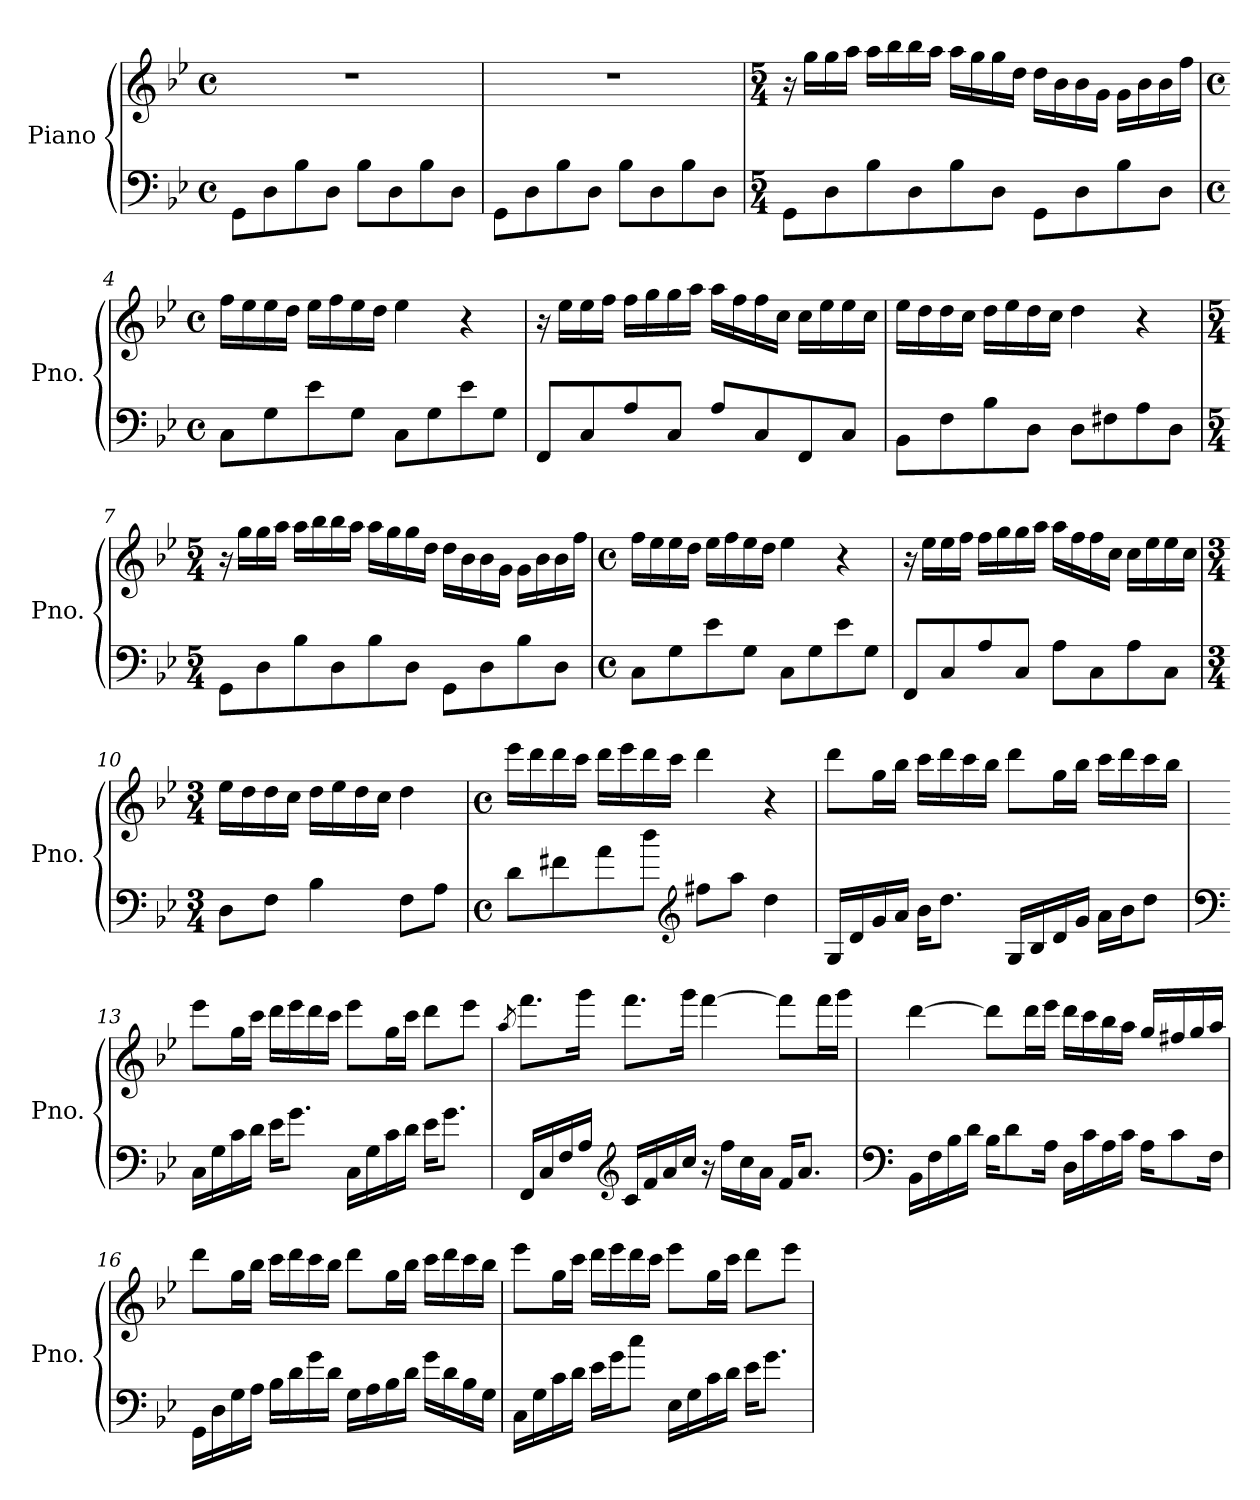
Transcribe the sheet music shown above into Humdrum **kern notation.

**kern	**kern	**dynam
*part1	*part1	*part1
*staff2	*staff1	*staff1/2
*I"Piano	*	*
*I'Pno.	*	*
*clefF4	*clefG2	*
*k[b-e-]	*k[b-e-]	*
*M4/4	*M4/4	*
*met(c)	*met(c)	*
*MM78	*MM78	*
=1	=1	=1
8GG\L	1r	.
8D\	.	.
8B-\	.	.
8D\J	.	.
8B-\L	.	.
8D\	.	.
8B-\	.	.
8D\J	.	.
=2	=2	=2
8GG\L	1r	.
8D\	.	.
8B-\	.	.
8D\J	.	.
8B-\L	.	.
8D\	.	.
8B-\	.	.
8D\J	.	.
=3	=3	=3
*M5/4	*M5/4	*
8GG\L	16r	.
.	16gg\LL	.
8D\	16gg\	.
.	16aa\JJ	.
8B-\	16aa\LL	.
.	16bb-\	.
8D\	16bb-\	.
.	16aa\JJ	.
8B-\	16aa\LL	.
.	16gg\	.
8D\J	16gg\	.
.	16dd\JJ	.
8GG\L	16dd\LL	.
.	16b-\	.
8D\	16b-\	.
.	16g\JJ	.
8B-\	16g\LL	.
.	16b-\	.
8D\J	16b-\	.
.	16ff\JJ	.
!!LO:LB:g=z
=4	=4	=4
*M4/4	*M4/4	*
*met(c)	*met(c)	*
8C\L	16ff\LL	.
.	16ee-\	.
8G\	16ee-\	.
.	16dd\JJ	.
8e-\	16ee-\LL	.
.	16ff\	.
8G\J	16ee-\	.
.	16dd\JJ	.
8C\L	4ee-\	.
8G\	.	.
8e-\	4r	.
8G\J	.	.
=5	=5	=5
8FF/L	16r	.
.	16ee-\LL	.
8C/	16ee-\	.
.	16ff\JJ	.
8A/	16ff\LL	.
.	16gg\	.
8C/J	16gg\	.
.	16aa\JJ	.
8A/L	16aa\LL	.
.	16ff\	.
8C/	16ff\	.
.	16cc\JJ	.
8FF/	16cc\LL	.
.	16ee-\	.
8C/J	16ee-\	.
.	16cc\JJ	.
=6	=6	=6
8BB-\L	16ee-\LL	.
.	16dd\	.
8F\	16dd\	.
.	16cc\JJ	.
8B-\	16dd\LL	.
.	16ee-\	.
8D\J	16dd\	.
.	16cc\JJ	.
8D\L	4dd\	.
8F#X\	.	.
8A\	4r	.
8D\J	.	.
!!LO:LB:g=z
=7	=7	=7
*M5/4	*M5/4	*
8GG\L	16r	.
.	16gg\LL	.
8D\	16gg\	.
.	16aa\JJ	.
8B-\	16aa\LL	.
.	16bb-\	.
8D\	16bb-\	.
.	16aa\JJ	.
8B-\	16aa\LL	.
.	16gg\	.
8D\J	16gg\	.
.	16dd\JJ	.
8GG\L	16dd\LL	.
.	16b-\	.
8D\	16b-\	.
.	16g\JJ	.
8B-\	16g\LL	.
.	16b-\	.
8D\J	16b-\	.
.	16ff\JJ	.
=8	=8	=8
*M4/4	*M4/4	*
*met(c)	*met(c)	*
8C\L	16ff\LL	.
.	16ee-\	.
8G\	16ee-\	.
.	16dd\JJ	.
8e-\	16ee-\LL	.
.	16ff\	.
8G\J	16ee-\	.
.	16dd\JJ	.
8C\L	4ee-\	.
8G\	.	.
8e-\	4r	.
8G\J	.	.
!!LO:LB:g=z
=9	=9	=9
8FF/L	16r	.
.	16ee-\LL	.
8C/	16ee-\	.
.	16ff\JJ	.
8A/	16ff\LL	.
.	16gg\	.
8C/J	16gg\	.
.	16aa\JJ	.
8A\L	16aa\LL	.
.	16ff\	.
8C\	16ff\	.
.	16cc\JJ	.
8A\	16cc\LL	.
.	16ee-\	.
8C\J	16ee-\	.
.	16cc\JJ	.
=10	=10	=10
*M3/4	*M3/4	*
8D\L	16ee-\LL	.
.	16dd\	.
8F\J	16dd\	.
.	16cc\JJ	.
4B-\	16dd\LL	.
.	16ee-\	.
.	16dd\	.
.	16cc\JJ	.
8F\L	4dd\	.
8A\J	.	.
=11	=11	=11
*M4/4	*M4/4	*
*met(c)	*met(c)	*
8d\L	16eee-\LL	.
.	16ddd\	.
8f#X\	16ddd\	.
.	16ccc\JJ	.
8a\	16ddd\LL	.
.	16eee-\	.
8dd\J	16ddd\	.
.	16ccc\JJ	.
*clefG2	*	*
8ff#X\L	4ddd\	.
8aa\J	.	.
4dd\	4r	.
!!LO:LB:g=z
=12	=12	=12
!	!	!LO:DY:b
!	!	!LO:DY:n=1:b
16G/LL	8ddd\L	mp mp
16d/	.	.
16g/	16gg\L	.
16a/JJ	16bb-\JJ	.
16b-\KL	16ccc\LL	.
8.dd\J	16ddd\	.
.	16ccc\	.
.	16bb-\JJ	.
16G/LL	8ddd\L	.
16B-/	.	.
16d/	16gg\L	.
16g/JJ	16bb-\JJ	.
16a\LL	16ccc\LL	.
16b-\J	16ddd\	.
8dd\J	16ccc\	.
.	16bb-\JJ	.
=13	=13	=13
*clefF4	*	*
16C\LL	8eee-\L	.
16G\	.	.
16c\	16gg\L	.
16d\JJ	16ccc\JJ	.
16e-\KL	16ddd\LL	.
8.g\J	16eee-\	.
.	16ddd\	.
.	16ccc\JJ	.
16C\LL	8eee-\L	.
16G\	.	.
16c\	16gg\L	.
16d\JJ	16ccc\JJ	.
16e-\KL	8ddd\L	.
8.g\J	.	.
.	8eee-\J	.
!!LO:PB:g=z
=14	=14	=14
.	8qaa/	.
16FF/LL	8.fff\L	.
16C/	.	.
16F/	.	.
16A/JJ	16ggg\Jk	.
*clefG2	*	*
16c/LL	8.fff\L	.
16f/	.	.
16a/	.	.
16cc/JJ	16ggg\Jk	.
16r	[4fff\	.
16ff\LL	.	.
16cc\	.	.
16a\JJ	.	.
16f/KL	8fff\L]	.
8.a/J	.	.
.	16fff\L	.
.	16ggg\JJ	.
=15	=15	=15
*clefF4	*	*
16BB-\LL	[4ddd\	.
16F\	.	.
16B-\	.	.
16d\JJ	.	.
16B-\KL	8ddd\L]	.
8d\	.	.
.	16ddd\L	.
16A\Jk	16eee-\JJ	.
16D\LL	16ddd\LL	.
16c\	16ccc\	.
16A\	16bb-\	.
16c\JJ	16aa\JJ	.
16A\KL	16gg/LL	.
8c\	16ff#X/	.
.	16gg/	.
16F\Jk	16aa/JJ	.
!!LO:LB:g=z
=16	=16	=16
16GG\LL	8ddd\L	.
16D\	.	.
16G\	16gg\L	.
16A\JJ	16bb-\JJ	.
16B-\LL	16ccc\LL	.
16d\	16ddd\	.
16g\	16ccc\	.
16d\JJ	16bb-\JJ	.
16G\LL	8ddd\L	.
16A\	.	.
16B-\	16gg\L	.
16d\JJ	16bb-\JJ	.
16g\LL	16ccc\LL	.
16d\	16ddd\	.
16B-\	16ccc\	.
16G\JJ	16bb-\JJ	.
=17	=17	=17
16C\LL	8eee-\L	.
16G\	.	.
16c\	16gg\L	.
16d\JJ	16ccc\JJ	.
16e-\LL	16ddd\LL	.
16g\J	16eee-\	.
8cc\J	16ddd\	.
.	16ccc\JJ	.
16E-\LL	8eee-\L	.
16G\	.	.
16c\	16gg\L	.
16d\JJ	16ccc\JJ	.
16e-\KL	8ddd\L	.
8.g\J	.	.
.	8eee-\J	.
=	=	=
*-	*-	*-
